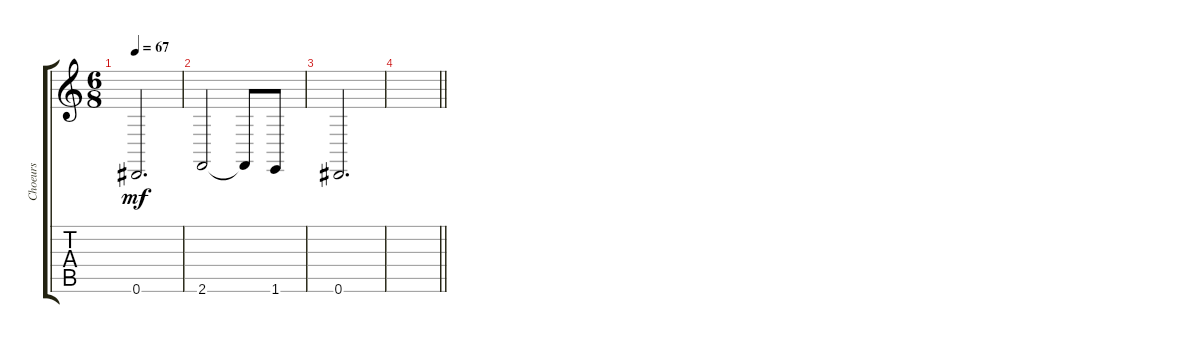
\track ("Choeurs" "Choeurs") {instrument clarinet}
\staff {score tabs}
\tuning (E4 B3 G3 D3 A2 Eb2) {hide}
\ts (6 8)
\tempo 67
\clef g2
\ks c
0.6.2{d dy mf} |
2.6.2 2.6{t}.8 1.6.8 |
0.6.2{d} |
\barLineRight lightlight
